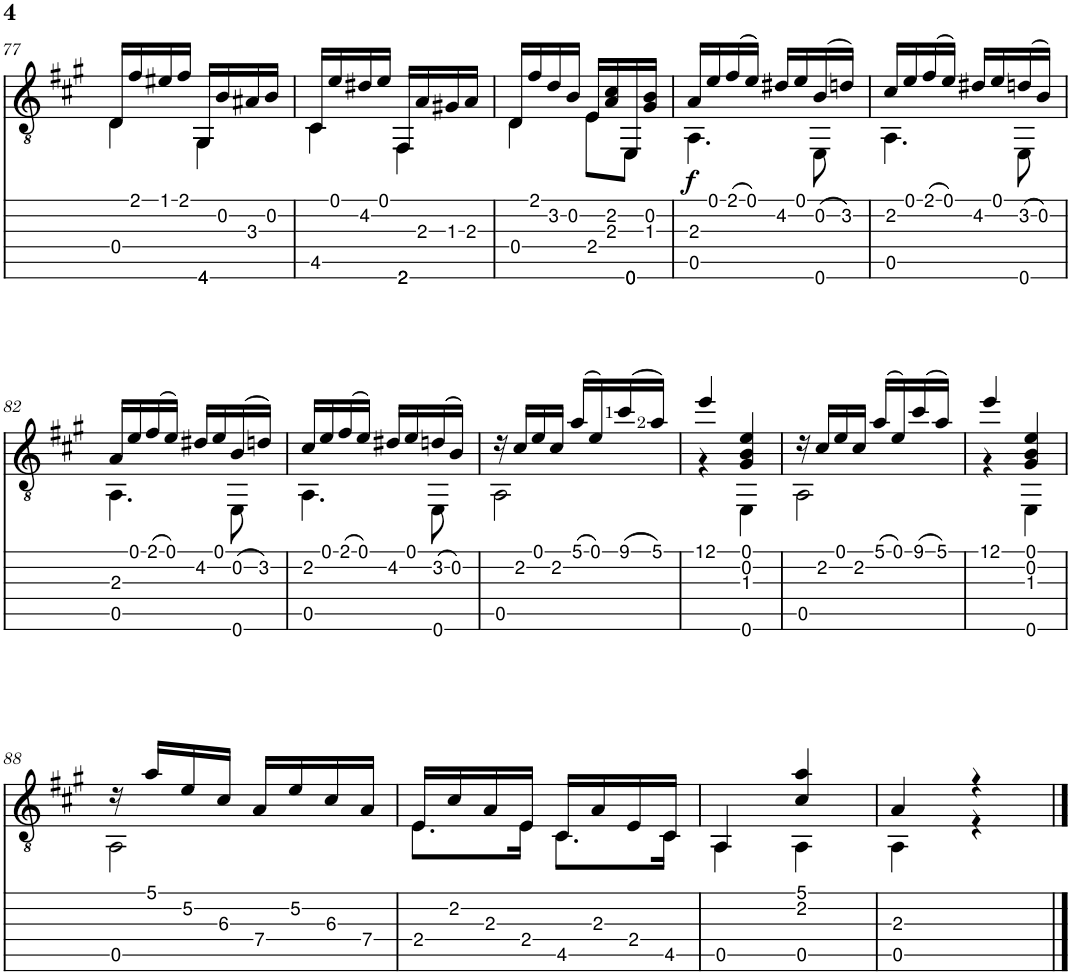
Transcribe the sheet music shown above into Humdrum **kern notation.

**kern	**kern	**dynam
*part1	*part1	*part1
*staff2	*staff1	*staff1/2
*I"Classical Guitar	*	*
*I'Guit.	*	*
!!LO:PB:g=z
*	*clefGv2	*
*k[f#c#g#]	*k[f#c#g#]	*
*A:	*A:	*
*M2/4	*M2/4	*
=77	=77	=77
*^	*^	*
16DLL	4D	16D/LL	4D\	.
16f#J	.	16f#/	.	.
16e#XL	.	16e#X/	.	.
16f#JJ	.	16f#/JJ	.	.
16GG#LL	4GG#	16GG#/LL	4GG#\	.
16BJ	.	16B/	.	.
16A#XL	.	16A#X/	.	.
16BJJ	.	16B/JJ	.	.
=78	=78	=78	=78	=78
16C#LL	4C#	16C#/LL	4C#\	.
16eJ	.	16e/	.	.
16d#XL	.	16d#X/	.	.
16eJJ	.	16e/JJ	.	.
16FF#LL	4FF#	16FF#/LL	4FF#\	.
16AJ	.	16A/	.	.
16G#XL	.	16G#X/	.	.
16AJJ	.	16A/JJ	.	.
=79	=79	=79	=79	=79
16DLL	4D	16D/LL	4D\	.
16f#J	.	16f#/	.	.
16dL	.	16d/	.	.
16BJJ	.	16B/JJ	.	.
16ELL	8EL	16E/LL	8E\L	.
16A\ 16c#\J	.	16A/ 16c#/	.	.
16EEL	8EEJ	16EE/	8EE\J	.
16G#\ 16B\JJ	.	16G#/ 16B/JJ	.	.
=80	=80	=80	=80	=80
!	!	!	!	!LO:DY:b
16ALL	4.AA	16A/LL	4.AA\	f
16eJ	.	16e/	.	.
16f#L	.	(16f#/	.	.
16eJJ	.	16e/JJ)	.	.
16d#XLL	.	16d#X/LL	.	.
16eJ	.	16e/	.	.
16BL	8EE	(16B/	8EE\	.
16dnJJ	.	16dn/JJ)	.	.
=81	=81	=81	=81	=81
16c#LL	4.AA	16c#/LL	4.AA\	.
16eJ	.	16e/	.	.
16f#L	.	(16f#/	.	.
16eJJ	.	16e/JJ)	.	.
16d#XLL	.	16d#X/LL	.	.
16eJ	.	16e/	.	.
16dnL	8EE	(16dn/	8EE\	.
16BJJ	.	16B/JJ)	.	.
!!LO:LB:g=z	!!
=82	=82	=82	=82	=82
16ALL	4.AA	16A/LL	4.AA\	.
16eJ	.	16e/	.	.
16f#L	.	(16f#/	.	.
16eJJ	.	16e/JJ)	.	.
16d#XLL	.	16d#X/LL	.	.
16eJ	.	16e/	.	.
16BL	8EE	(16B/	8EE\	.
16dnJJ	.	16dn/JJ)	.	.
=83	=83	=83	=83	=83
16c#LL	4.AA	16c#/LL	4.AA\	.
16eJ	.	16e/	.	.
16f#L	.	(16f#/	.	.
16eJJ	.	16e/JJ)	.	.
16d#XLL	.	16d#X/LL	.	.
16eJ	.	16e/	.	.
16dnL	8EE	(16dn/	8EE\	.
16BJJ	.	16B/JJ)	.	.
=84	=84	=84	=84	=84
16r	2AA	16r	2AA\	.
16c#LL	.	16c#/LL	.	.
16e	.	16e/	.	.
16c#JJ	.	16c#/JJ	.	.
16aLL	.	(16a/LL	.	.
16eJ	.	16e/)	.	.
16cc#L	.	(16cc#/	.	.
16aJJ	.	16a/JJ)	.	.
=85	=85	=85	=85	=85
4ee	4r	4ee/	4r	.
4G# 4B 4e	4EE	4G#/ 4B/ 4e/	4EE\	.
=86	=86	=86	=86	=86
16r	2AA	16r	2AA\	.
16c#LL	.	16c#/LL	.	.
16e	.	16e/	.	.
16c#JJ	.	16c#/JJ	.	.
16aLL	.	(16a/LL	.	.
16eJ	.	16e/)	.	.
16cc#L	.	(16cc#/	.	.
16aJJ	.	16a/JJ)	.	.
=87	=87	=87	=87	=87
4ee	4r	4ee/	4r	.
4G# 4B 4e	4EE	4G#/ 4B/ 4e/	4EE\	.
!!LO:LB:g=z	!!
=88	=88	=88	=88	=88
16r	2AA	16r	2AA\	.
16aLL	.	16a/LL	.	.
16e	.	16e/	.	.
16c#JJ	.	16c#/JJ	.	.
16ALL	.	16A/LL	.	.
16eJ	.	16e/	.	.
16c#L	.	16c#/	.	.
16AJJ	.	16A/JJ	.	.
=89	=89	=89	=89	=89
16ELL	8.EL	16E/LL	8.E\L	.
16c#J	.	16c#/	.	.
16AL	.	16A/	.	.
16EJJ	16EJk	16E/JJ	16E\Jk	.
16C#LL	8.C#L	16C#/LL	8.C#\L	.
16AJ	.	16A/	.	.
16EL	.	16E/	.	.
16C#JJ	16C#Jk	16C#/JJ	16C#\Jk	.
=90	=90	=90	=90	=90
4AA	4AA	4AA/	4AA\	.
4c# 4a	4AA	4c#/ 4a/	4AA\	.
=91	=91	=91	=91	=91
4A	4AA	4A/	4AA\	.
4r	4r	4r	4r	.
*v	*v	*	*	*
*	*v	*v	*
==	==	==
*-	*-	*-
